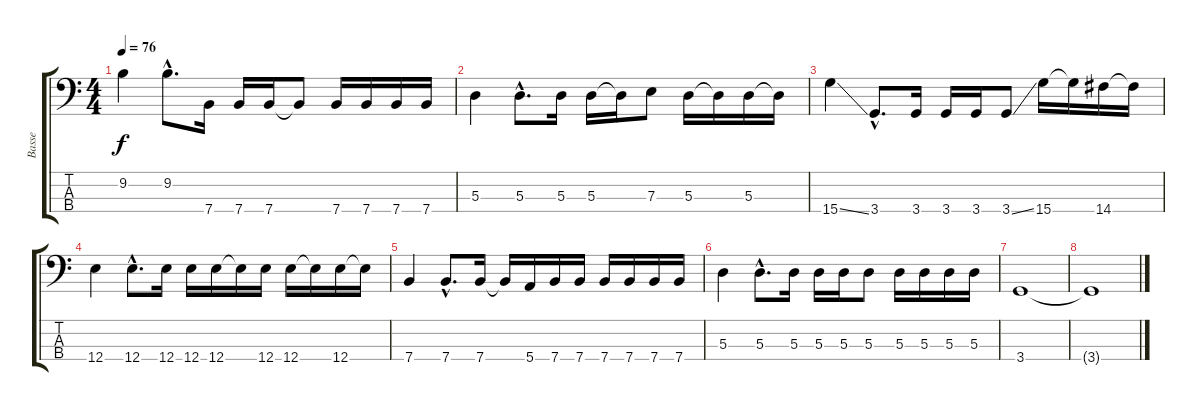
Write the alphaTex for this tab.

\track ("Basse" "Basse") {instrument electricbassfinger}
\staff {score tabs}
\tuning (G2 D2 A1 E1) {hide}
\ts (4 4)
\tempo 76
\clef f4
\ks c
9.2.4{dy f} 9.2{hac}.8{d} 7.4.16 7.4.16 7.4.16 7.4{t}.8 7.4.16 7.4.16 7.4.16 7.4.16 |
5.3.4 5.3{hac}.8{d} 5.3.16 5.3.16 5.3{t}.16 7.3.8 5.3.16 5.3{t}.16 5.3.16 5.3{t}.16 |
15.4{ss}.4 3.4{hac}.8{d} 3.4.16 3.4.16 3.4.16 3.4{ss}.8 15.4.16 15.4{t}.16 14.4.16 14.4{t}.16 |
12.4.4 12.4{hac}.8{d} 12.4.16 12.4.16 12.4.16 12.4{t}.16 12.4.16 12.4.16 12.4{t}.16 12.4.16 12.4{t}.16 |
7.4.4 7.4{hac}.8{d} 7.4.16 7.4{t}.16 5.4.16 7.4.16 7.4.16 7.4.16 7.4.16 7.4.16 7.4.16 |
5.3.4 5.3{hac}.8{d} 5.3.16 5.3.16 5.3.16 5.3.8 5.3.16 5.3.16 5.3.16 5.3.16 |
3.4.1 |
3.4{t}.1
